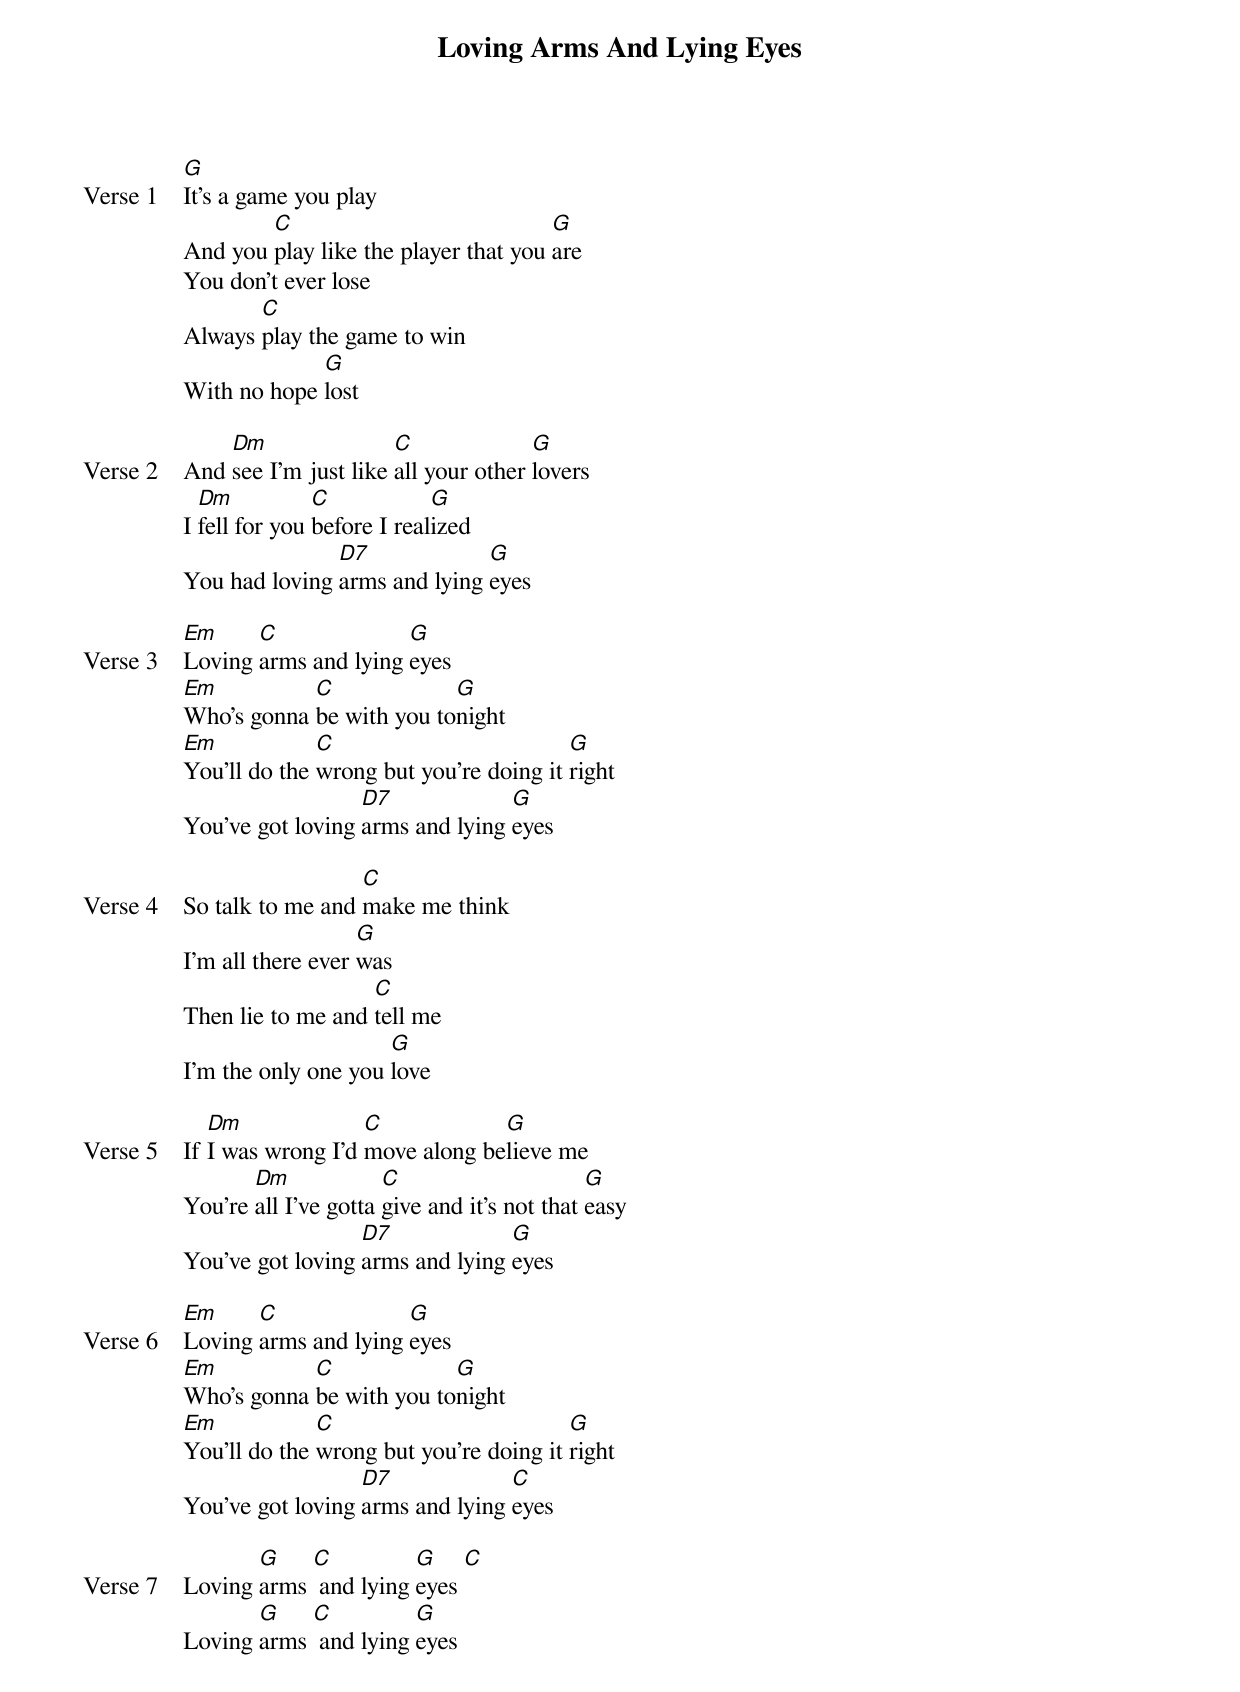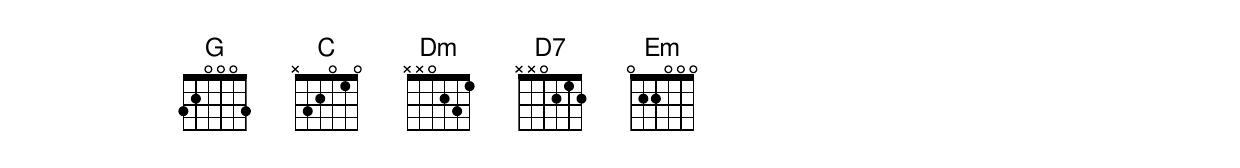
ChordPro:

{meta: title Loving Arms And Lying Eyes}
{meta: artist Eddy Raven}

{start_of_verse: Verse 1}
[G]It's a game you play
And you [C]play like the player that you [G]are
You don't ever lose
Always [C]play the game to win
With no hope [G]lost
{end_of_verse}

{start_of_verse: Verse 2}
And [Dm]see I'm just like [C]all your other [G]lovers
I [Dm]fell for you [C]before I real[G]ized
You had loving [D7]arms and lying [G]eyes
{end_of_verse}

{start_of_verse: Verse 3}
[Em]Loving [C]arms and lying [G]eyes
[Em]Who's gonna [C]be with you to[G]night
[Em]You'll do the [C]wrong but you're doing it [G]right
You've got loving [D7]arms and lying [G]eyes
{end_of_verse}

{start_of_verse: Verse 4}
So talk to me and [C]make me think
I'm all there ever [G]was
Then lie to me and [C]tell me
I'm the only one you [G]love
{end_of_verse}

{start_of_verse: Verse 5}
If [Dm]I was wrong I'd [C]move along be[G]lieve me
You're [Dm]all I've gotta [C]give and it’s not that [G]easy
You've got loving [D7]arms and lying [G]eyes
{end_of_verse}

{start_of_verse: Verse 6}
[Em]Loving [C]arms and lying [G]eyes
[Em]Who's gonna [C]be with you to[G]night
[Em]You'll do the [C]wrong but you're doing it [G]right
You've got loving [D7]arms and lying [C]eyes
{end_of_verse}

{start_of_verse: Verse 7}
Loving [G]arms [C] and lying [G]eyes [C]
Loving [G]arms [C] and lying [G]eyes
{end_of_verse}
